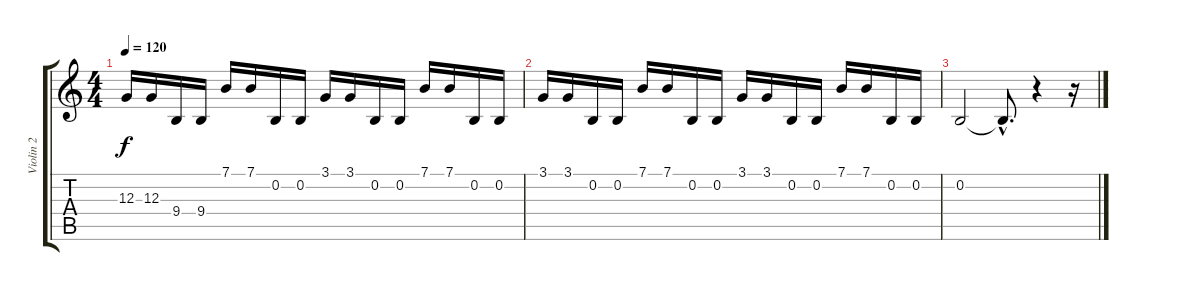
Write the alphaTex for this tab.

\track ("Violin 2" "Violin 2") {instrument violin}
\staff {score tabs}
\tuning (E4 B3 G3 D3 A2 E2) {hide}
\ts (4 4)
\tempo 120
\clef g2
\ks c
12.3.16{dy f} 12.3.16 9.4.16 9.4.16 7.1.16 7.1.16 0.2.16 0.2.16 3.1.16 3.1.16 0.2.16 0.2.16 7.1.16 7.1.16 0.2.16 0.2.16 |
3.1.16 3.1.16 0.2.16 0.2.16 7.1.16 7.1.16 0.2.16 0.2.16 3.1.16 3.1.16 0.2.16 0.2.16 7.1.16 7.1.16 0.2.16 0.2.16 |
0.2.2 0.2{hac t}.8{d} r.4 r.16
